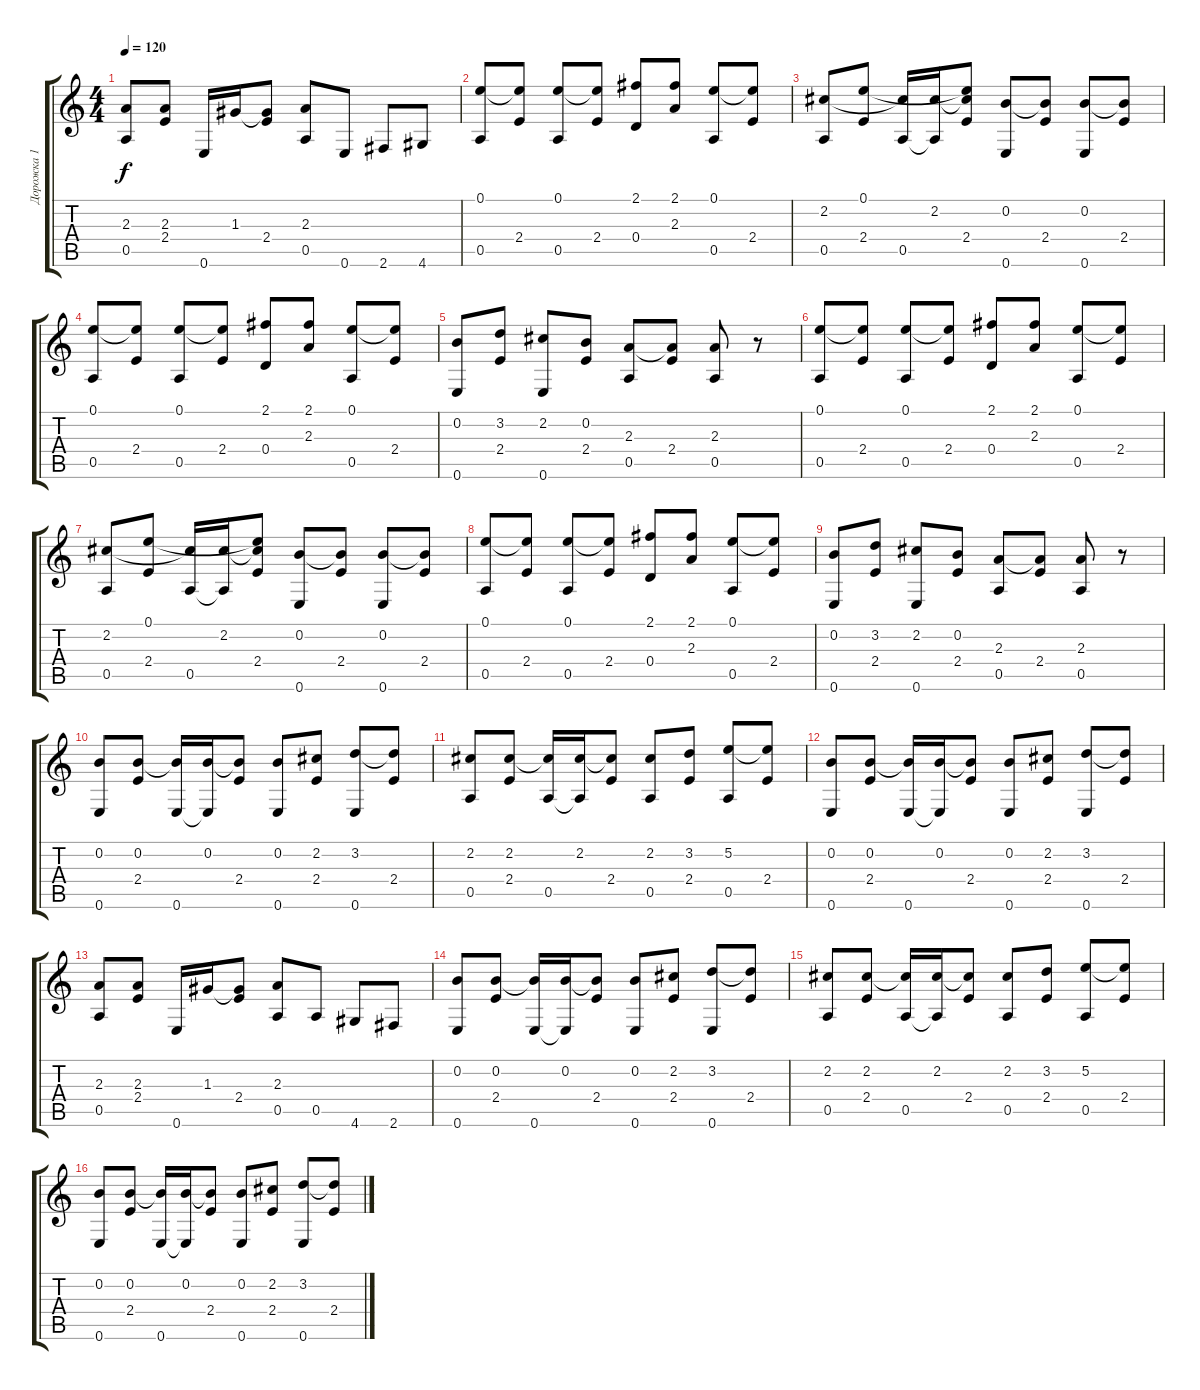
\track ("Дорожка 1" "Дорожка 1") {instrument acousticguitarsteel}
\staff {score tabs}
\tuning (E4 B3 G3 D3 A2 E2) {hide}
\ts (4 4)
\tempo 120
\clef g2
\ks c
(2.3 0.5).8{dy f} (2.3 2.4).8 0.6.16 1.3.16 (1.3{t} 2.4).8 (2.3 0.5).8 0.6.8 2.6.8 4.6.8 |
(0.1 0.5).8 (0.1{t} 2.4).8 (0.1 0.5).8 (0.1{t} 2.4).8 (2.1 0.4).8 (2.1 2.3).8 (0.1 0.5).8 (0.1{t} 2.4).8 |
(2.2 0.5).8 (0.1 2.4).8 (2.2{t} 0.5).16 (2.2 0.5{t}).16 (0.1{t} 2.2{t} 2.4).8 (0.2 0.6).8 (0.2{t} 2.4).8 (0.2 0.6).8 (0.2{t} 2.4).8 |
(0.1 0.5).8 (0.1{t} 2.4).8 (0.1 0.5).8 (0.1{t} 2.4).8 (2.1 0.4).8 (2.1 2.3).8 (0.1 0.5).8 (0.1{t} 2.4).8 |
(0.2 0.6).8 (3.2 2.4).8 (2.2 0.6).8 (0.2 2.4).8 (2.3 0.5).8 (2.3{t} 2.4).8 (2.3 0.5).8 r.8 |
(0.1 0.5).8 (0.1{t} 2.4).8 (0.1 0.5).8 (0.1{t} 2.4).8 (2.1 0.4).8 (2.1 2.3).8 (0.1 0.5).8 (0.1{t} 2.4).8 |
(2.2 0.5).8 (0.1 2.4).8 (2.2{t} 0.5).16 (2.2 0.5{t}).16 (0.1{t} 2.2{t} 2.4).8 (0.2 0.6).8 (0.2{t} 2.4).8 (0.2 0.6).8 (0.2{t} 2.4).8 |
(0.1 0.5).8 (0.1{t} 2.4).8 (0.1 0.5).8 (0.1{t} 2.4).8 (2.1 0.4).8 (2.1 2.3).8 (0.1 0.5).8 (0.1{t} 2.4).8 |
(0.2 0.6).8 (3.2 2.4).8 (2.2 0.6).8 (0.2 2.4).8 (2.3 0.5).8 (2.3{t} 2.4).8 (2.3 0.5).8 r.8 |
(0.2 0.6).8 (0.2 2.4).8 (0.2{t} 0.6).16 (0.2 0.6{t}).16 (0.2{t} 2.4).8 (0.2 0.6).8 (2.2 2.4).8 (3.2 0.6).8 (3.2{t} 2.4).8 |
(2.2 0.5).8 (2.2 2.4).8 (2.2{t} 0.5).16 (2.2 0.5{t}).16 (2.2{t} 2.4).8 (2.2 0.5).8 (3.2 2.4).8 (5.2 0.5).8 (5.2{t} 2.4).8 |
(0.2 0.6).8 (0.2 2.4).8 (0.2{t} 0.6).16 (0.2 0.6{t}).16 (0.2{t} 2.4).8 (0.2 0.6).8 (2.2 2.4).8 (3.2 0.6).8 (3.2{t} 2.4).8 |
(2.3 0.5).8 (2.3 2.4).8 0.6.16 1.3.16 (1.3{t} 2.4).8 (2.3 0.5).8 0.5.8 4.6.8 2.6.8 |
(0.2 0.6).8 (0.2 2.4).8 (0.2{t} 0.6).16 (0.2 0.6{t}).16 (0.2{t} 2.4).8 (0.2 0.6).8 (2.2 2.4).8 (3.2 0.6).8 (3.2{t} 2.4).8 |
(2.2 0.5).8 (2.2 2.4).8 (2.2{t} 0.5).16 (2.2 0.5{t}).16 (2.2{t} 2.4).8 (2.2 0.5).8 (3.2 2.4).8 (5.2 0.5).8 (5.2{t} 2.4).8 |
(0.2 0.6).8 (0.2 2.4).8 (0.2{t} 0.6).16 (0.2 0.6{t}).16 (0.2{t} 2.4).8 (0.2 0.6).8 (2.2 2.4).8 (3.2 0.6).8 (3.2{t} 2.4).8
